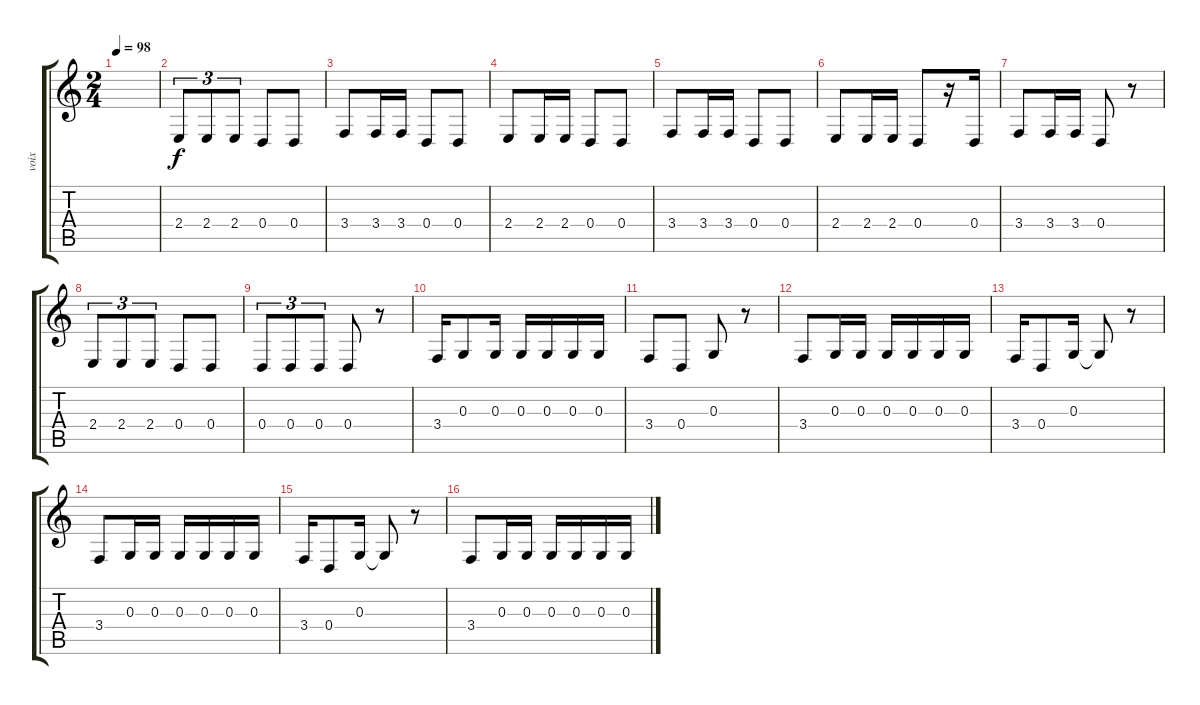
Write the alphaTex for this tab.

\track ("voix" "voix") {instrument acousticgrandpiano}
\staff {score tabs}
\tuning (E4 B3 G3 D3 A2 E2) {hide}
\ts (2 4)
\tempo 98
\clef g2
\ks c
|
2.4.8{tu (3 2)} 2.4.8{tu (3 2)} 2.4.8{tu (3 2)} 0.4.8 0.4.8 |
3.4.8 3.4.16 3.4.16 0.4.8 0.4.8 |
2.4.8 2.4.16 2.4.16 0.4.8 0.4.8 |
3.4.8 3.4.16 3.4.16 0.4.8 0.4.8 |
2.4.8 2.4.16 2.4.16 0.4.8 r.16 0.4.16 |
3.4.8 3.4.16 3.4.16 0.4.8 r.8 |
2.4.8{tu (3 2)} 2.4.8{tu (3 2)} 2.4.8{tu (3 2)} 0.4.8 0.4.8 |
0.4.8{tu (3 2)} 0.4.8{tu (3 2)} 0.4.8{tu (3 2)} 0.4.8 r.8 |
3.4.16 0.3.8 0.3.16 0.3.16 0.3.16 0.3.16 0.3.16 |
3.4.8 0.4.8 0.3.8 r.8 |
3.4.8 0.3.16 0.3.16 0.3.16 0.3.16 0.3.16 0.3.16 |
3.4.16 0.4.8 0.3.16 0.3{t}.8 r.8 |
3.4.8 0.3.16 0.3.16 0.3.16 0.3.16 0.3.16 0.3.16 |
3.4.16 0.4.8 0.3.16 0.3{t}.8 r.8 |
3.4.8 0.3.16 0.3.16 0.3.16 0.3.16 0.3.16 0.3.16
